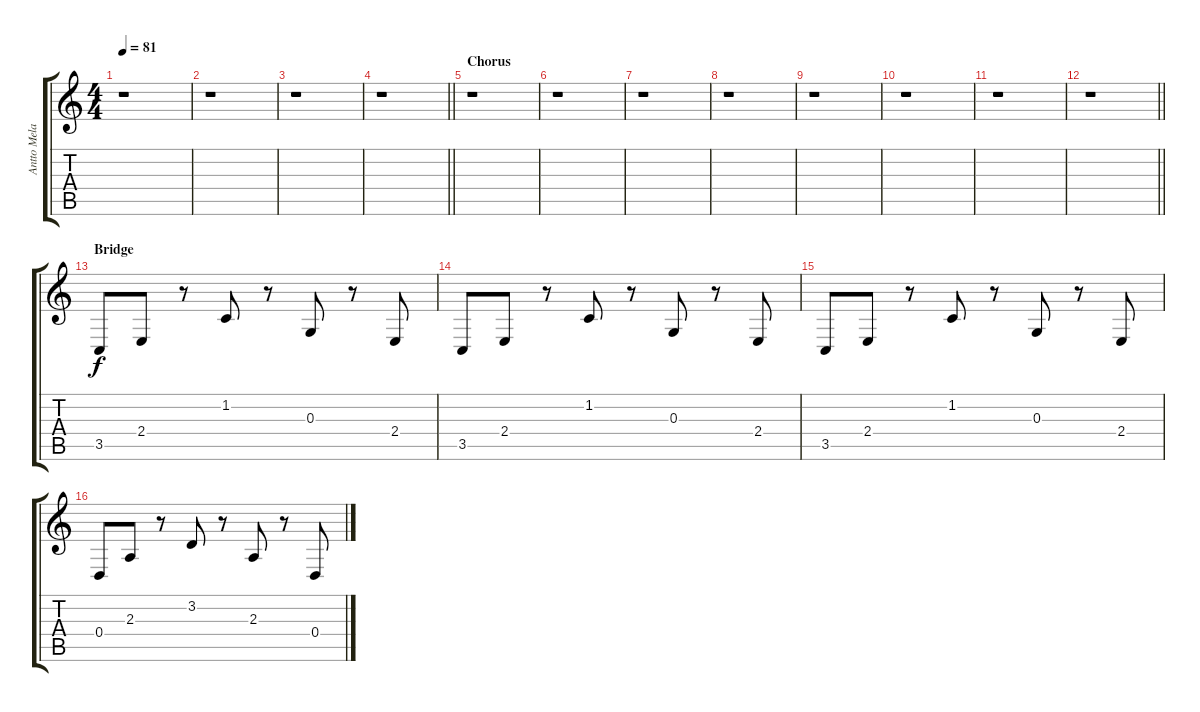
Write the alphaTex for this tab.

\track ("Antto Melasniemi (Keyboard)" "Antto Mela") {instrument pizzicatostrings}
\staff {score tabs}
\tuning (E4 B3 G3 D3 A2 E2) {hide}
\ts (4 4)
\tempo 81
\clef g2
\ks c
r.1{dy f} |
r.1 |
r.1 |
\barLineRight lightlight
r.1 |
\section ("" "Chorus")
r.1 |
r.1 |
r.1 |
r.1 |
r.1 |
r.1 |
r.1 |
\barLineRight lightlight
r.1 |
\section ("" "Bridge")
3.5.8 2.4.8 r.8 1.2.8 r.8 0.3.8 r.8 2.4.8 |
3.5.8 2.4.8 r.8 1.2.8 r.8 0.3.8 r.8 2.4.8 |
3.5.8 2.4.8 r.8 1.2.8 r.8 0.3.8 r.8 2.4.8 |
0.4.8 2.3.8 r.8 3.2.8 r.8 2.3.8 r.8 0.4.8
